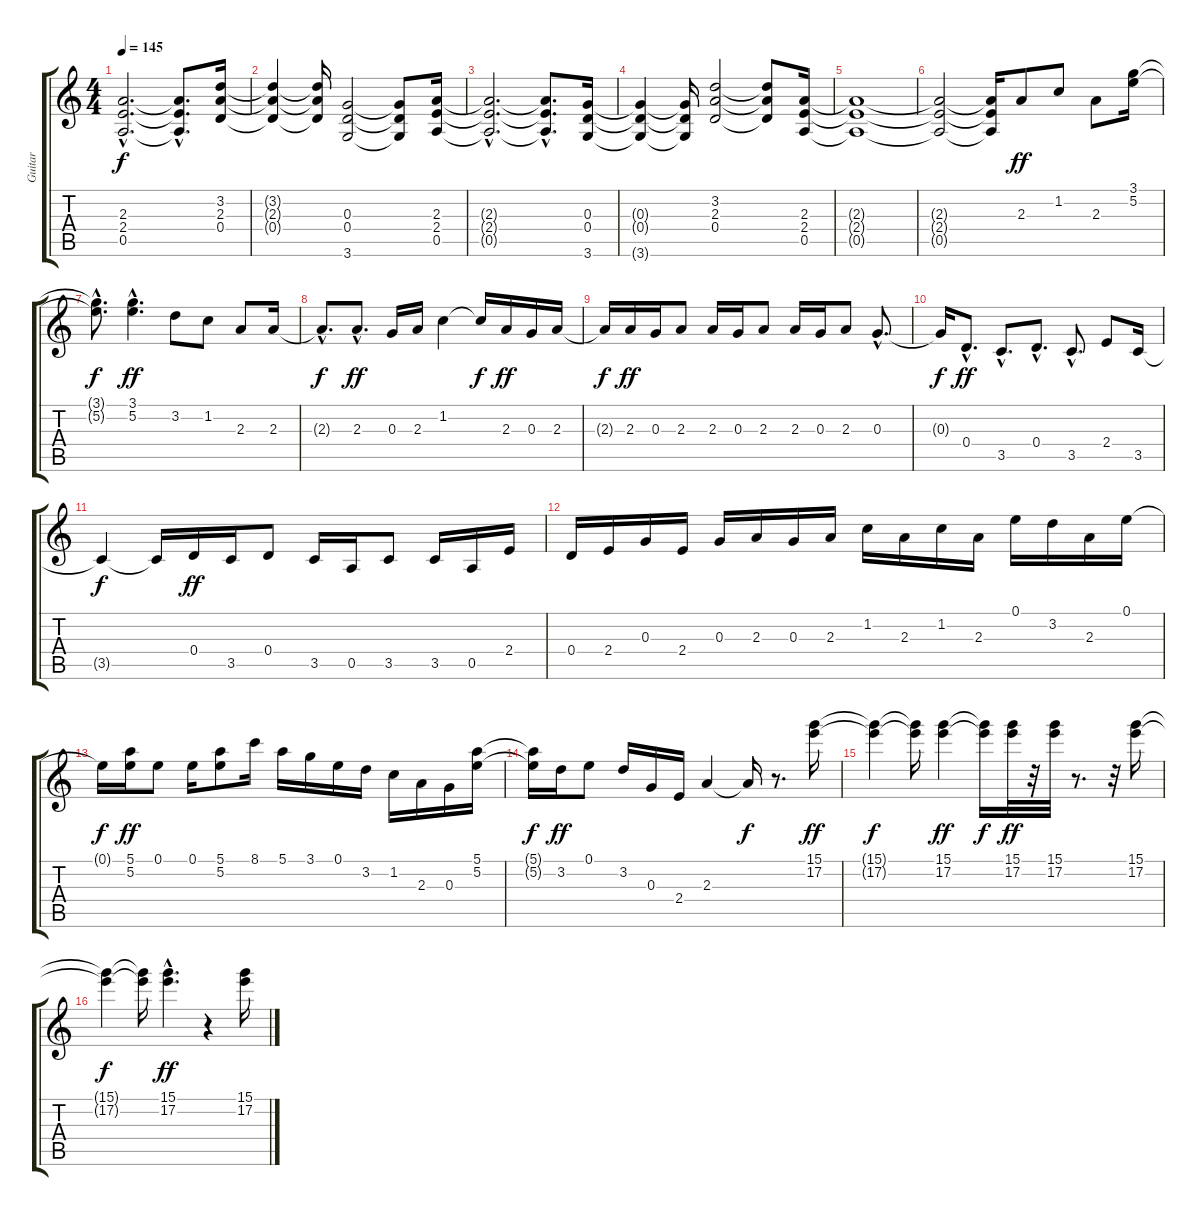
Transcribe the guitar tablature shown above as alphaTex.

\track ("Guitar " "Guitar ") {instrument electricguitarclean}
\staff {score tabs}
\tuning (E4 B3 G3 D3 A2 E2) {hide}
\ts (4 4)
\tempo 145
\clef g2
\ks c
(2.3{hac t} 2.4{hac t} 0.5{hac t}).2{d dy f} (2.3{hac t} 2.4{hac t} 0.5{hac t}).8{d} (3.2 2.3 0.4).16 |
(3.2{t} 2.3{t} 0.4{t}).4 (3.2{t} 2.3{t} 0.4{t}).16 (0.3 0.4 3.6).2 (0.3{t} 0.4{t} 3.6{t}).8 (2.3 2.4 0.5).16 |
(2.3{hac t} 2.4{hac t} 0.5{hac t}).2{d} (2.3{hac t} 2.4{hac t} 0.5{hac t}).8{d} (0.3 0.4 3.6).16 |
(0.3{t} 0.4{t} 3.6{t}).4 (0.3{t} 0.4{t} 3.6{t}).16 (3.2 2.3 0.4).2 (3.2{t} 2.3{t} 0.4{t}).8 (2.3 2.4 0.5).16 |
(2.3{t} 2.4{t} 0.5{t}).1 |
(2.3{t} 2.4{t} 0.5{t}).2 (2.3{t} 2.4{t} 0.5{t}).16 2.3.8{dy ff} 1.2.8 2.3.8 (3.1 5.2).16 |
(3.1{hac t} 5.2{hac t}).8{d dy f} (3.1{hac} 5.2{hac}).4{d dy ff} 3.2.8 1.2.8 2.3.8 2.3.16 |
2.3{hac t}.8{d dy f} 2.3{hac}.8{d dy ff} 0.3.16 2.3.16 1.2.4 1.2{t}.16{dy f} 2.3.16{dy ff} 0.3.16 2.3.16 |
2.3{t}.16{dy f} 2.3.16{dy ff} 0.3.16 2.3.8 2.3.16 0.3.16 2.3.8 2.3.16 0.3.16 2.3.8 0.3{hac}.8{d} |
0.3{t}.16{dy f} 0.4{hac}.8{d dy ff} 3.5{hac}.8{d} 0.4{hac}.8{d} 3.5{hac}.8{d} 2.4.8 3.5.16 |
3.5{t}.4{dy f} 3.5{t}.16 0.4.16{dy ff} 3.5.16 0.4.8 3.5.16 0.5.16 3.5.8 3.5.16 0.5.16 2.4.16 |
0.4.16 2.4.16 0.3.16 2.4.16 0.3.16 2.3.16 0.3.16 2.3.16 1.2.16 2.3.16 1.2.16 2.3.16 0.1.16 3.2.16 2.3.16 0.1.16 |
0.1{t}.16{dy f} (5.1 5.2).16{dy ff} 0.1.8 0.1.16 (5.1 5.2).8 8.1.16 5.1.16 3.1.16 0.1.16 3.2.16 1.2.16 2.3.16 0.3.16 (5.1 5.2).16 |
(5.1{t} 5.2{t}).16{dy f} 3.2.16{dy ff} 0.1.8 3.2.16 0.3.16 2.4.16 2.3.4 2.3{t}.16{dy f} r.8{d} (15.1 17.2).16{dy ff} |
(15.1{t} 17.2{t}).4{dy f} (15.1{t} 17.2{t}).16 (15.1 17.2).4{dy ff} (15.1{t} 17.2{t}).16{dy f} (15.1 17.2).32{dy ff} r.32 (15.1 17.2).32 r.8{d} r.32 (15.1 17.2).16 |
(15.1{t} 17.2{t}).4{dy f} (15.1{t} 17.2{t}).16 (15.1{hac} 17.2{hac}).4{d dy ff} r.4 (15.1 17.2).16
